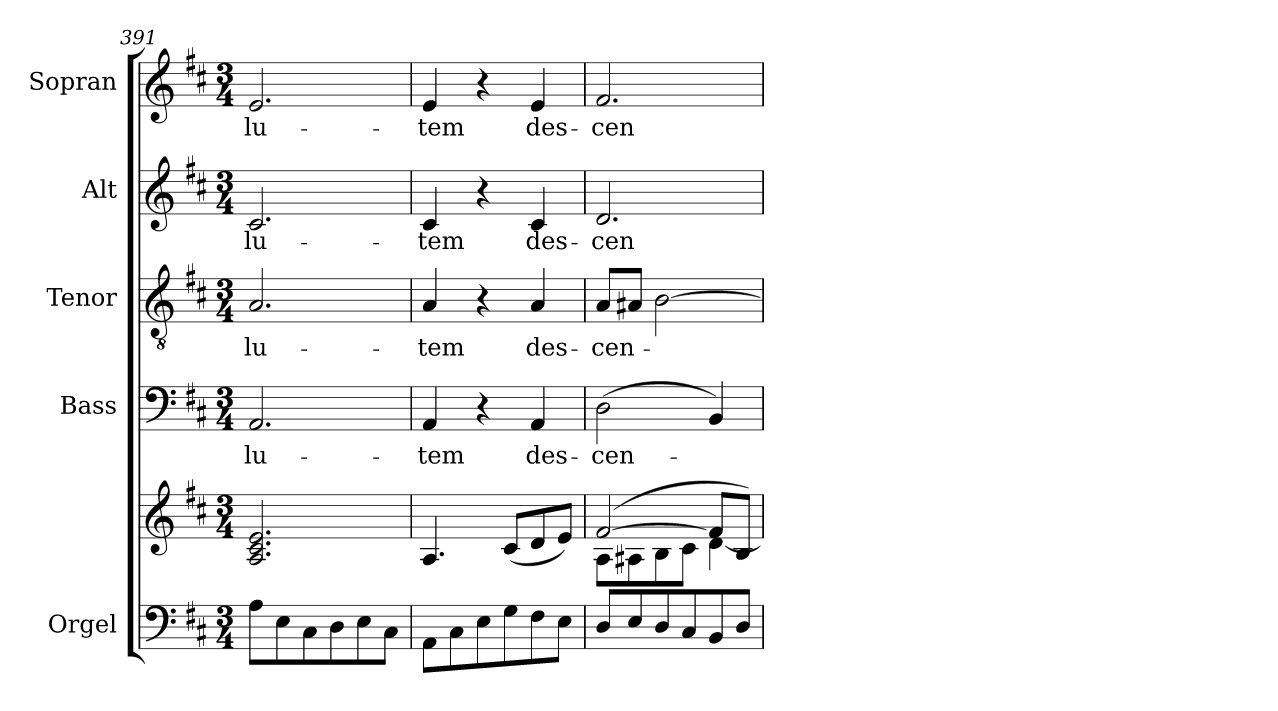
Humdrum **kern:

**kern	**kern	**kern	**text	**kern	**text	**kern	**text	**kern	**text
*part5	*part5	*part4	*part4	*part3	*part3	*part2	*part2	*part1	*part1
*staff6	*staff5	*staff4	*staff4	*staff3	*staff3	*staff2	*staff2	*staff1	*staff1
*I"Orgel	*	*I"Bass	*	*I"Tenor	*	*I"Alt	*	*I"Sopran	*
*I'Org.	*	*I'B.	*	*I'T.	*	*I'A.	*	*I'S.	*
*clefF4	*clefG2	*clefF4	*	*clefGv2	*	*clefG2	*	*clefG2	*
*k[f#c#]	*k[f#c#]	*k[f#c#]	*	*k[f#c#]	*	*k[f#c#]	*	*k[f#c#]	*
*D:	*D:	*D:	*	*D:	*	*D:	*	*D:	*
*M3/4	*M3/4	*M3/4	*	*M3/4	*	*M3/4	*	*M3/4	*
=391	=391	=391	=391	=391	=391	=391	=391	=391	=391
!	!	!	!LO:LY:b	!	!LO:LY:b	!	!LO:LY:b	!	!LO:LY:b
8A\L	2.A/ 2.c#/ 2.e/	2.AA/	-lu-	2.A/	-lu-	2.c#/	-lu-	2.e/	-lu-
8E\	.	.	.	.	.	.	.	.	.
8C#\	.	.	.	.	.	.	.	.	.
8D\	.	.	.	.	.	.	.	.	.
8E\	.	.	.	.	.	.	.	.	.
8C#\J	.	.	.	.	.	.	.	.	.
=392	=392	=392	=392	=392	=392	=392	=392	=392	=392
!	!	!	!LO:LY:b	!	!LO:LY:b	!	!LO:LY:b	!	!LO:LY:b
8AA\L	4.A/	4AA/	-tem	4A/	-tem	4c#/	-tem	4e/	-tem
8C#\	.	.	.	.	.	.	.	.	.
8E\	.	4r	.	4r	.	4r	.	4r	.
8G\	(<8c#/L	.	.	.	.	.	.	.	.
!	!	!	!LO:LY:b	!	!LO:LY:b	!	!LO:LY:b	!	!LO:LY:b
8F#\	8d/	4AA/	des-	4A/	des-	4c#/	des-	4e/	des-
8E\J	8e/J)	.	.	.	.	.	.	.	.
=393	=393	=393	=393	=393	=393	=393	=393	=393	=393
*	*^	*	*	*	*	*	*	*	*
!	!	!	!	!LO:LY:b	!	!LO:LY:b	!	!LO:LY:b	!	!LO:LY:b
8D/L	([>2f#/	8A\L	(>2D\	-cen-	8A/L	-cen-	2.d/	-cen-	2.f#/	-cen-
8E/	.	8A#X\	.	.	8A#X/J	.	.	.	.	.
8D/	.	8B\	.	.	[2B\	.	.	.	.	.
8C#/	.	8c#\J	.	.	.	.	.	.	.	.
8BB/	8f#/L]	[<4d\	4BB/)	.	.	.	.	.	.	.
8D/J	8B/J)	.	.	.	.	.	.	.	.	.
*	*v	*v	*	*	*	*	*	*	*	*
=	=	=	=	=	=	=	=	=	=
*-	*-	*-	*-	*-	*-	*-	*-	*-	*-
